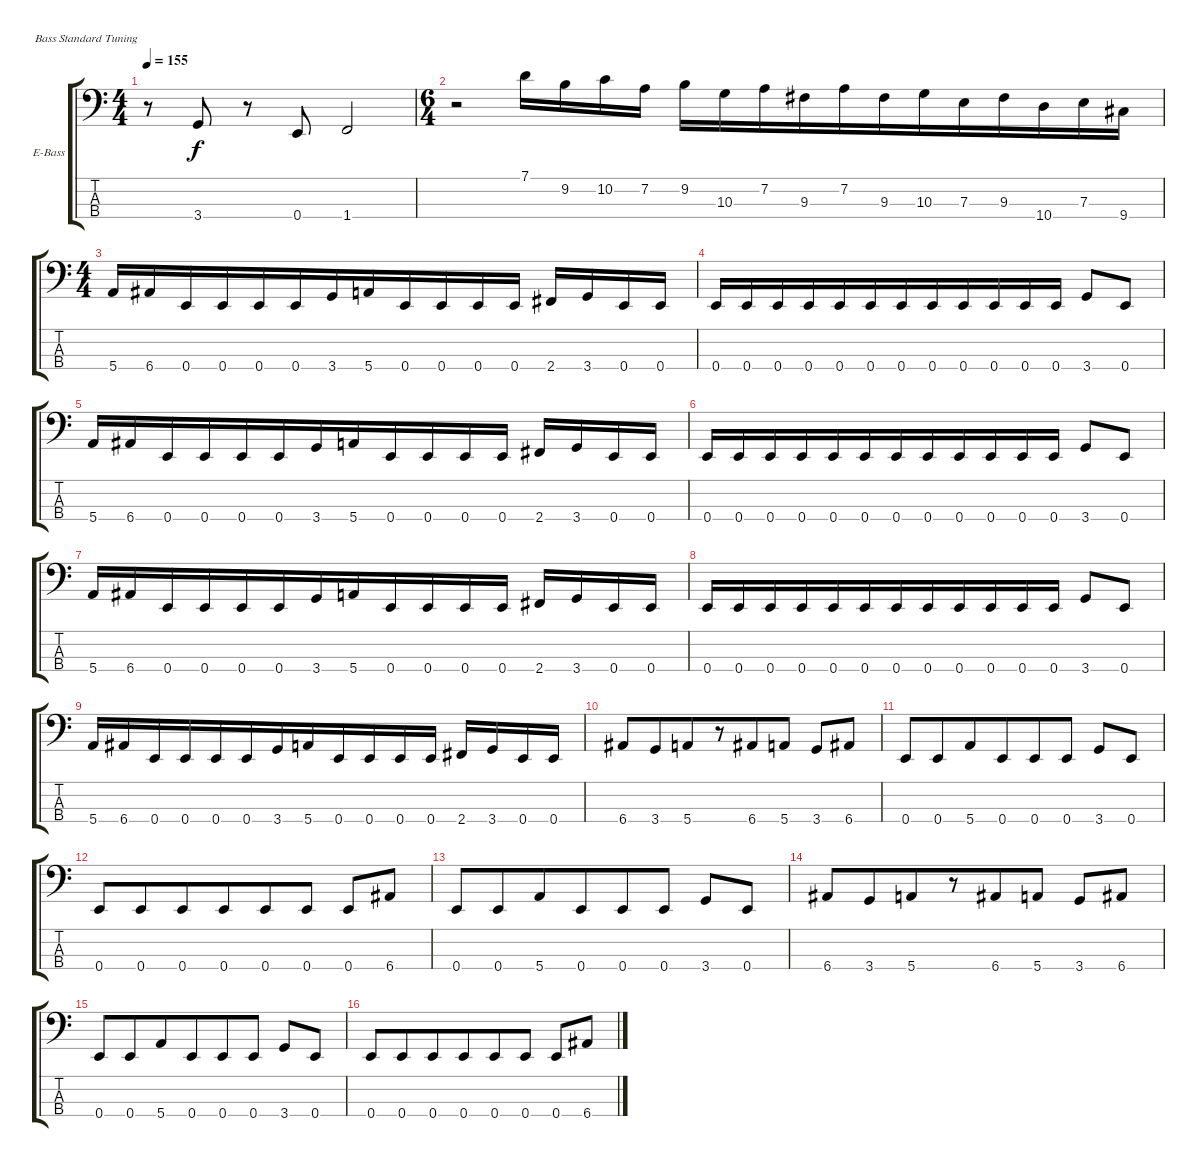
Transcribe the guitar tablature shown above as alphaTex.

\bracketExtendMode groupsimilarinstruments
\firstSystemTrackNameOrientation horizontal
\otherSystemsTrackNameOrientation horizontal
\track ("David Ellefson" "E-Bass") {instrument electricbassfinger}
\staff {score tabs}
\tuning (G2 D2 A1 E1)
\ts (4 4)
\tempo 155
\clef f4
\ks c
r.8{dy f} 3.4.8 r.8 0.4.8 1.4.2 |
\ts (6 4)
\beaming (8 6 6)
r.2 7.1.16 9.2.16 10.2.16 7.2.16 9.2.16 10.3.16 7.2.16 9.3.16 7.2.16 9.3.16 10.3.16 7.3.16 9.3.16 10.4.16 7.3.16 9.4.16 |
\ts (4 4)
\beaming (8 6 6)
5.4.16 6.4.16 0.4.16 0.4.16 0.4.16 0.4.16 3.4.16 5.4.16 0.4.16 0.4.16 0.4.16 0.4.16 2.4.16 3.4.16 0.4.16 0.4.16 |
0.4.16 0.4.16 0.4.16 0.4.16 0.4.16 0.4.16 0.4.16 0.4.16 0.4.16 0.4.16 0.4.16 0.4.16 3.4.8 0.4.8 |
5.4.16 6.4.16 0.4.16 0.4.16 0.4.16 0.4.16 3.4.16 5.4.16 0.4.16 0.4.16 0.4.16 0.4.16 2.4.16 3.4.16 0.4.16 0.4.16 |
0.4.16 0.4.16 0.4.16 0.4.16 0.4.16 0.4.16 0.4.16 0.4.16 0.4.16 0.4.16 0.4.16 0.4.16 3.4.8 0.4.8 |
5.4.16 6.4.16 0.4.16 0.4.16 0.4.16 0.4.16 3.4.16 5.4.16 0.4.16 0.4.16 0.4.16 0.4.16 2.4.16 3.4.16 0.4.16 0.4.16 |
0.4.16 0.4.16 0.4.16 0.4.16 0.4.16 0.4.16 0.4.16 0.4.16 0.4.16 0.4.16 0.4.16 0.4.16 3.4.8 0.4.8 |
5.4.16 6.4.16 0.4.16 0.4.16 0.4.16 0.4.16 3.4.16 5.4.16 0.4.16 0.4.16 0.4.16 0.4.16 2.4.16 3.4.16 0.4.16 0.4.16 |
6.4.8 3.4.8 5.4.8 r.8 6.4.8 5.4.8 3.4.8 6.4.8 |
0.4.8 0.4.8 5.4.8 0.4.8 0.4.8 0.4.8 3.4.8 0.4.8 |
0.4.8 0.4.8 0.4.8 0.4.8 0.4.8 0.4.8 0.4.8 6.4.8 |
0.4.8 0.4.8 5.4.8 0.4.8 0.4.8 0.4.8 3.4.8 0.4.8 |
6.4.8 3.4.8 5.4.8 r.8 6.4.8 5.4.8 3.4.8 6.4.8 |
0.4.8 0.4.8 5.4.8 0.4.8 0.4.8 0.4.8 3.4.8 0.4.8 |
0.4.8 0.4.8 0.4.8 0.4.8 0.4.8 0.4.8 0.4.8 6.4.8
